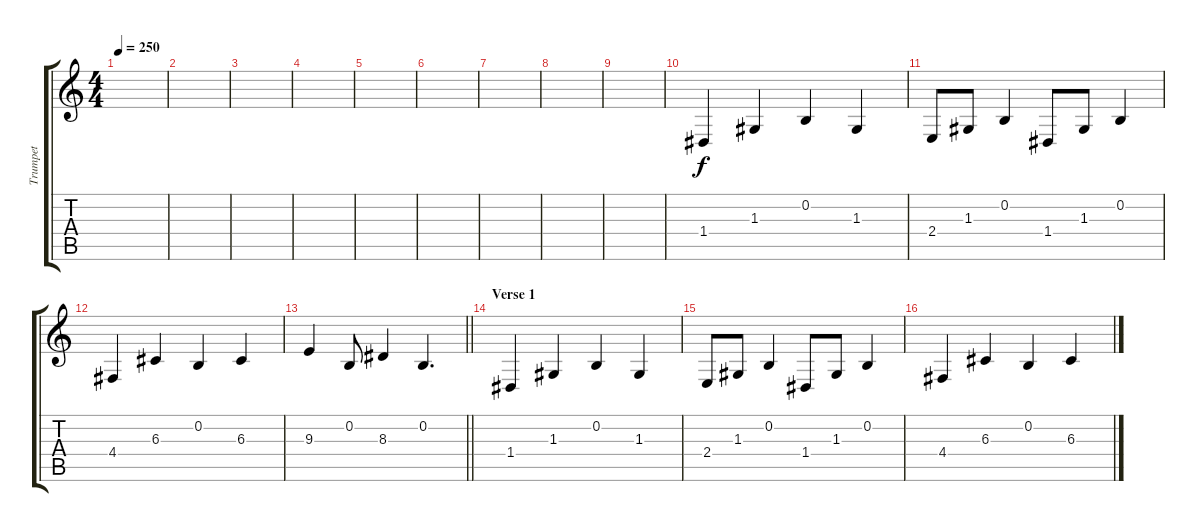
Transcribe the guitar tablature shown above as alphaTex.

\track ("Trumpet" "Trumpet") {instrument trumpet}
\staff {score tabs}
\tuning (E4 B3 G3 D3 A2 E2) {hide}
\ts (4 4)
\tempo 250
\clef g2
\ks c
|
|
|
|
|
|
|
|
|
1.4.4 1.3.4 0.2.4 1.3.4 |
2.4.8 1.3.8 0.2.4 1.4.8 1.3.8 0.2.4 |
4.4.4 6.3.4 0.2.4 6.3.4 |
\barLineRight lightlight
9.3.4 0.2.8 8.3.4 0.2.4{d} |
\section ("" "Verse 1")
1.4.4 1.3.4 0.2.4 1.3.4 |
2.4.8 1.3.8 0.2.4 1.4.8 1.3.8 0.2.4 |
4.4.4 6.3.4 0.2.4 6.3.4
